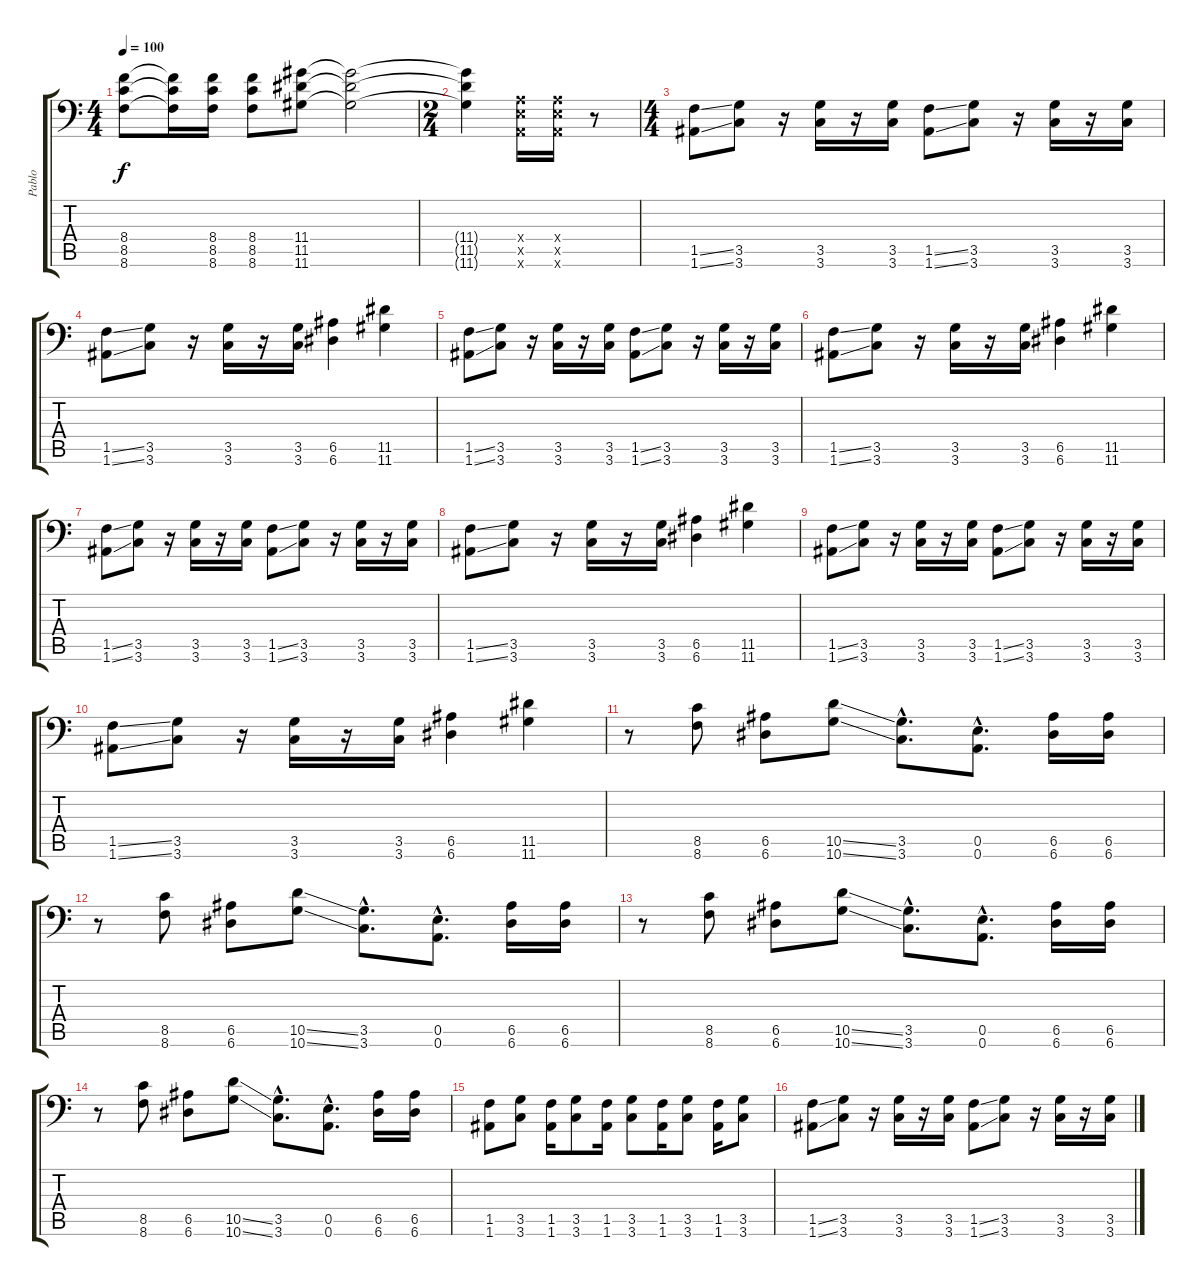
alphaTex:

\track ("Pablo" "Pablo") {instrument electricguitarclean}
\staff {score tabs}
\tuning (B3 Gb3 D3 A2 E2 A1) {hide}
\ts (4 4)
\tempo 100
\clef f4
\ks c
(8.4 8.5 8.6).8{dy f} (8.4{t} 8.5{t} 8.6{t}).16 (8.4 8.5 8.6).16 (8.4 8.5 8.6).8 (11.4 11.5 11.6).8 (11.4{t} 11.5{t} 11.6{t}).2 |
\ts (2 4)
(11.4{t} 11.5{t} 11.6{t}).4 (0.4{x} 0.5{x} 0.6{x}).16 (0.4{x} 0.5{x} 0.6{x}).16 r.8 |
\ts (4 4)
(1.5{ss} 1.6{ss}).8{instrument distortionguitar} (3.5 3.6).8 r.16 (3.5 3.6).16 r.16 (3.5 3.6).16 (1.5{ss} 1.6{ss}).8 (3.5 3.6).8 r.16 (3.5 3.6).16 r.16 (3.5 3.6).16 |
(1.5{ss} 1.6{ss}).8 (3.5 3.6).8 r.16 (3.5 3.6).16 r.16 (3.5 3.6).16 (6.5 6.6).4 (11.5 11.6).4 |
(1.5{ss} 1.6{ss}).8{instrument distortionguitar} (3.5 3.6).8 r.16 (3.5 3.6).16 r.16 (3.5 3.6).16 (1.5{ss} 1.6{ss}).8 (3.5 3.6).8 r.16 (3.5 3.6).16 r.16 (3.5 3.6).16 |
(1.5{ss} 1.6{ss}).8 (3.5 3.6).8 r.16 (3.5 3.6).16 r.16 (3.5 3.6).16 (6.5 6.6).4 (11.5 11.6).4 |
(1.5{ss} 1.6{ss}).8{instrument distortionguitar} (3.5 3.6).8 r.16 (3.5 3.6).16 r.16 (3.5 3.6).16 (1.5{ss} 1.6{ss}).8 (3.5 3.6).8 r.16 (3.5 3.6).16 r.16 (3.5 3.6).16 |
(1.5{ss} 1.6{ss}).8 (3.5 3.6).8 r.16 (3.5 3.6).16 r.16 (3.5 3.6).16 (6.5 6.6).4 (11.5 11.6).4 |
(1.5{ss} 1.6{ss}).8{instrument distortionguitar} (3.5 3.6).8 r.16 (3.5 3.6).16 r.16 (3.5 3.6).16 (1.5{ss} 1.6{ss}).8 (3.5 3.6).8 r.16 (3.5 3.6).16 r.16 (3.5 3.6).16 |
(1.5{ss} 1.6{ss}).8 (3.5 3.6).8 r.16 (3.5 3.6).16 r.16 (3.5 3.6).16 (6.5 6.6).4 (11.5 11.6).4 |
r.8{instrument distortionguitar} (8.5 8.6).8 (6.5 6.6).8 (10.5{ss} 10.6{ss}).8 (3.5{hac} 3.6{hac}).8{d} (0.5{hac} 0.6{hac}).8{d} (6.5 6.6).16 (6.5 6.6).16 |
r.8 (8.5 8.6).8 (6.5 6.6).8 (10.5{ss} 10.6{ss}).8 (3.5{hac} 3.6{hac}).8{d} (0.5{hac} 0.6{hac}).8{d} (6.5 6.6).16 (6.5 6.6).16 |
r.8{instrument distortionguitar} (8.5 8.6).8 (6.5 6.6).8 (10.5{ss} 10.6{ss}).8 (3.5{hac} 3.6{hac}).8{d} (0.5{hac} 0.6{hac}).8{d} (6.5 6.6).16 (6.5 6.6).16 |
r.8 (8.5 8.6).8 (6.5 6.6).8 (10.5{ss} 10.6{ss}).8 (3.5{hac} 3.6{hac}).8{d} (0.5{hac} 0.6{hac}).8{d} (6.5 6.6).16 (6.5 6.6).16 |
(1.5 1.6).8{instrument distortionguitar} (3.5 3.6).8 (1.5 1.6).16 (3.5 3.6).8 (1.5 1.6).16 (3.5 3.6).8 (1.5 1.6).16 (3.5 3.6).8 (1.5 1.6).16 (3.5 3.6).8 |
(1.5{ss} 1.6{ss}).8{instrument distortionguitar} (3.5 3.6).8 r.16 (3.5 3.6).16 r.16 (3.5 3.6).16 (1.5{ss} 1.6{ss}).8 (3.5 3.6).8 r.16 (3.5 3.6).16 r.16 (3.5 3.6).16
